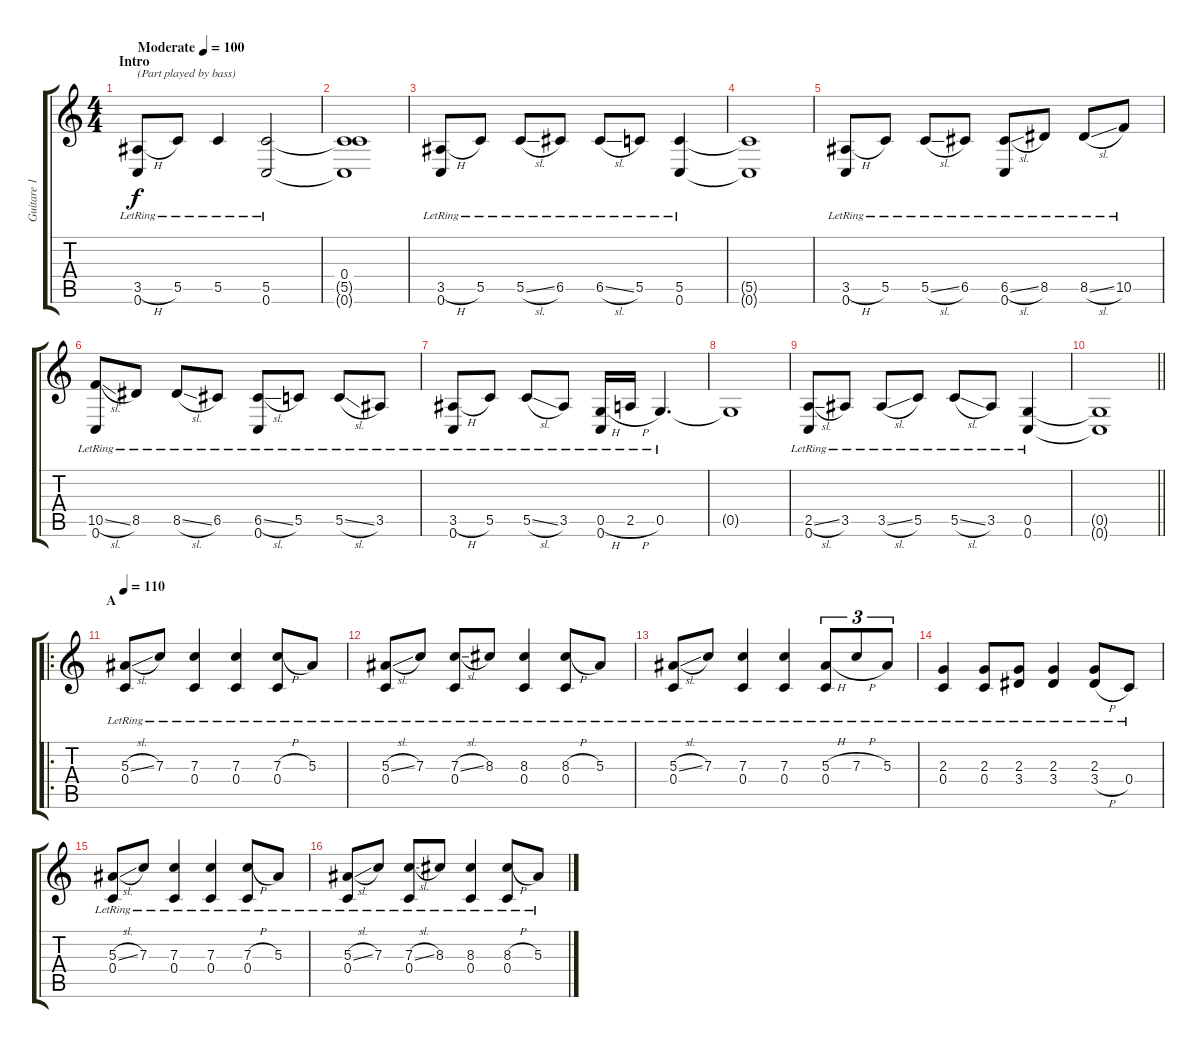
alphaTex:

\track ("Guitare 1" "Guitare 1") {instrument distortionguitar}
\staff {score tabs}
\tuning (D4 A3 F3 C3 G2 C2) {hide}
\ts (4 4)
\section ("" "Intro")
\tempo (100 "Moderate")
\clef g2
\ks c
(3.5{h lr} 0.6{lr}).8{txt "(Part played by bass)" dy f volume 0 instrument distortionguitar} 5.5{lr}.8 5.5{lr}.4 (5.5{lr} 0.6{lr}).2 |
(0.4 5.5{t} 0.6{t}).1 |
(3.5{h lr} 0.6{lr}).8 5.5{lr}.8 5.5{sl lr}.8 6.5{lr}.8 6.5{sl lr}.8 5.5{lr}.8 (5.5{lr} 0.6{lr}).4 |
(5.5{t} 0.6{t}).1 |
(3.5{h lr} 0.6{lr}).8 5.5{lr}.8 5.5{sl lr}.8 6.5{lr}.8 (6.5{sl lr} 0.6{lr}).8 8.5{lr}.8 8.5{sl lr}.8 10.5{lr}.8 |
(10.5{sl lr} 0.6{lr}).8 8.5{lr}.8 8.5{sl lr}.8 6.5{lr}.8 (6.5{sl lr} 0.6{lr}).8 5.5{lr}.8 5.5{sl lr}.8 3.5{lr}.8 |
(3.5{h lr} 0.6{lr}).8 5.5{lr}.8 5.5{sl lr}.8 3.5{lr}.8 (0.5{h lr} 0.6{lr}).16 2.5{h lr}.16 0.5{lr}.4{d} |
0.5{t}.1 |
(2.5{sl lr} 0.6{lr}).8 3.5{lr}.8 3.5{sl lr}.8 5.5{lr}.8 5.5{sl lr}.8 3.5{lr}.8 (0.5{lr} 0.6{lr}).4 |
\barLineRight lightlight
(0.5{t} 0.6{t}).1 |
\ro
\section ("" "A")
\tempo 110
(5.3{sl lr} 0.4{lr}).8{volume 16} 7.3{lr}.8 (7.3{lr} 0.4{lr}).4 (7.3{lr} 0.4{lr}).4 (7.3{h lr} 0.4{lr}).8 5.3{lr}.8 |
(5.3{sl lr} 0.4{lr}).8 7.3{lr}.8 (7.3{sl lr} 0.4{lr}).8 8.3{lr}.8 (8.3{lr} 0.4{lr}).4 (8.3{h lr} 0.4{lr}).8 5.3{lr}.8 |
(5.3{sl lr} 0.4{lr}).8 7.3{lr}.8 (7.3{lr} 0.4{lr}).4 (7.3{lr} 0.4{lr}).4 (5.3{h lr} 0.4{lr}).8{tu (3 2)} 7.3{h lr}.8{tu (3 2)} 5.3{lr}.8{tu (3 2)} |
(2.3{lr} 0.4{lr}).4 (2.3{lr} 0.4{lr}).8 (2.3{lr} 3.4{lr}).8 (2.3{lr} 3.4{lr}).4 (2.3{lr} 3.4{h lr}).8 0.4{lr}.8 |
(5.3{sl lr} 0.4{lr}).8 7.3{lr}.8 (7.3{lr} 0.4{lr}).4 (7.3{lr} 0.4{lr}).4 (7.3{h lr} 0.4{lr}).8 5.3{lr}.8 |
(5.3{sl lr} 0.4{lr}).8 7.3{lr}.8 (7.3{sl lr} 0.4{lr}).8 8.3{lr}.8 (8.3{lr} 0.4{lr}).4 (8.3{h lr} 0.4{lr}).8 5.3{lr}.8
